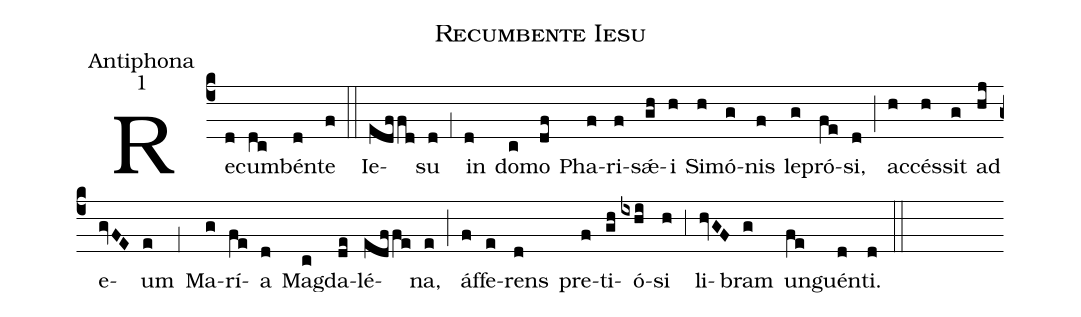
name:Recumbente Iesu;
office-part:Antiphona;
mode:1;
%%
(c4) Re(d)cum(dc)bén(d)te(f) (::)
Ie(edffd)su(d) (,1) in(d) do(c)mo(df) Pha(f)ri(f)s{<sp>'ae</sp>}(gh)i(h) Si(h)mó(g)nis(f) le(g)pró(fe)si,(d) (;) ac(h)cés(h)sit(g) ad(hj) e(gvFE)um(e) (,1) Ma(g)rí(fe)a(d) Mag(c)da(de)lé(edffe)na,(e) (;) áf(f)fe(e)rens(d) pre(f)ti(gh)ó(ixhi)si(h) (,3) li(hvGF)bram(g) un(fe)guén(d)ti.(d) (::)
